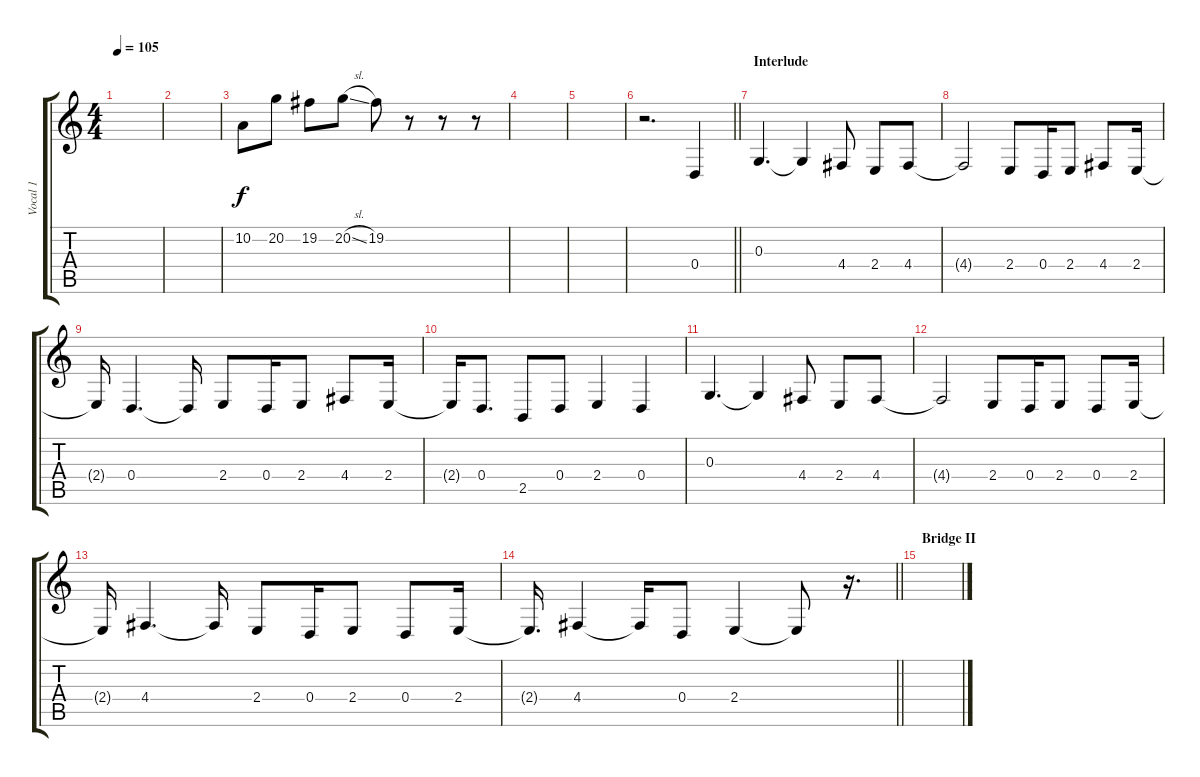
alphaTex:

\track ("Vocal 1" "Vocal 1") {instrument englishhorn}
\staff {score tabs}
\tuning (E4 B3 G3 D3 A2 E2) {hide}
\ts (4 4)
\tempo 105
\clef g2
\ks c
|
|
10.2.8 20.2.8 19.2.8 20.2{sl}.8 19.2.8 r.8 r.8 r.8 |
|
|
\barLineRight lightlight
r.2{d} 0.4.4 |
\section ("" "Interlude")
0.3.4{d} 0.3{t}.4 4.4.8 2.4.8 4.4.8 |
4.4{t}.2 2.4.8 0.4.16 2.4.8 4.4.8 2.4.16 |
2.4{t}.16 0.4.4{d} 0.4{t}.16 2.4.8 0.4.16 2.4.8 4.4.8 2.4.16 |
2.4{t}.16 0.4.8{d} 2.5.8 0.4.8 2.4.4 0.4.4 |
0.3.4{d} 0.3{t}.4 4.4.8 2.4.8 4.4.8 |
4.4{t}.2 2.4.8 0.4.16 2.4.8 0.4.8 2.4.16 |
2.4{t}.16 4.4.4{d} 4.4{t}.16 2.4.8 0.4.16 2.4.8 0.4.8 2.4.16 |
\barLineRight lightlight
2.4{t}.16{d} 4.4.4 4.4{t}.16 0.4.8 2.4.4 2.4{t}.8 r.16{d} |
\section ("" "Bridge II")
